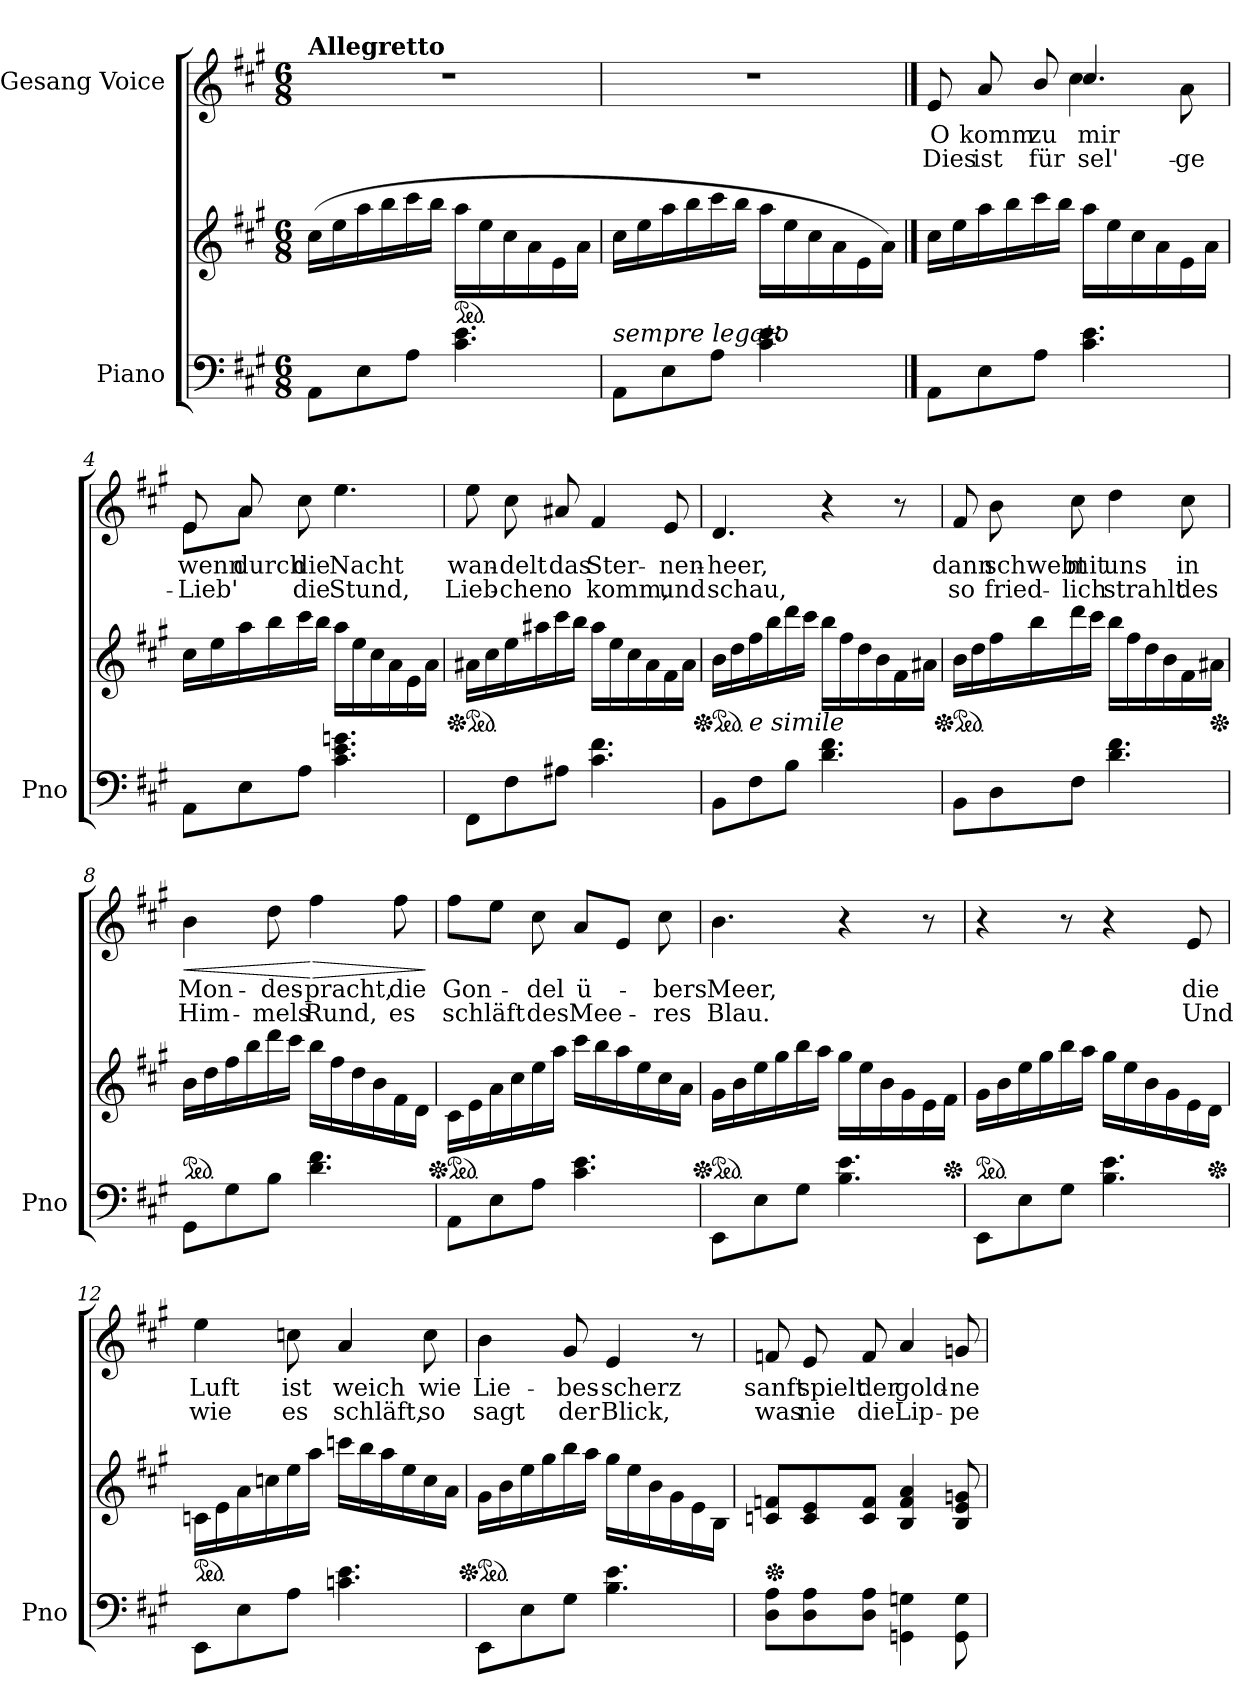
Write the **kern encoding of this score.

**kern	**kern	**dynam	**kern	**text	**text	**dynam
*part2	*part2	*part2	*part1	*part1	*part1	*part1
*staff3	*staff2	*staff2/3	*staff1	*staff1	*staff1	*staff1
*I"Piano	*	*	*I"Gesang Voice	*	*	*
*I'Pno	*	*	*	*	*	*
*clefF4	*clefG2	*	*clefG2	*	*	*
*k[f#c#g#]	*k[f#c#g#]	*	*k[f#c#g#]	*	*	*
*M6/8	*M6/8	*	*M6/8	*	*	*
=1	=1	=1	=1	=1	=1	=1
!	!	!	!LO:TX:a:B:t=Allegretto	!	!	!
!	!	!LO:DY:b	!	!	!	!
8AA\L	(16cc#\LL	other-dynamics	2.r	.	.	.
.	16ee\	.	.	.	.	.
8E\	16aa\	.	.	.	.	.
.	16bb\	.	.	.	.	.
8A\J	16ccc#\	.	.	.	.	.
.	16bb\JJ	.	.	.	.	.
*	*ped	*	*	*	*	*
4.c#\ 4.e\	16aa\LL	.	.	.	.	.
.	16ee\	.	.	.	.	.
.	16cc#\	.	.	.	.	.
.	16a\	.	.	.	.	.
.	16e\	.	.	.	.	.
.	16a\JJ	.	.	.	.	.
=2	=2	=2	=2	=2	=2	=2
!LO:TX:a:i:t=sempre legato	!	!	!	!	!	!
8AA\L	16cc#\LL	.	2.r	.	.	.
.	16ee\	.	.	.	.	.
8E\	16aa\	.	.	.	.	.
.	16bb\	.	.	.	.	.
8A\J	16ccc#\	.	.	.	.	.
.	16bb\JJ	.	.	.	.	.
4.c#\ 4.e\	16aa\LL	.	.	.	.	.
.	16ee\	.	.	.	.	.
.	16cc#\	.	.	.	.	.
.	16a\	.	.	.	.	.
.	16e\	.	.	.	.	.
.	16a\JJ)	.	.	.	.	.
==3	==3	==3	==3	==3	==3	==3
!	!	!	!	!LO:LY:b	!LO:LY:b	!
*	*	*	*^	*	*	*
8AA\L	16cc#\LL	.	8e/	4rffyy	O	Dies	.
.	16ee\	.	.	.	.	.	.
!	!	!	!	!	!LO:LY:b	!LO:LY:b	!
8E\	16aa\	.	8a/	.	komm	ist	.
.	16bb\	.	.	.	.	.	.
!	!	!	!	!	!LO:LY:b	!LO:LY:b	!
8A\J	16ccc#\	.	8b/	8ryy	zu	für	.
.	16bb\JJ	.	.	.	.	.	.
!	!	!	!	!	!LO:LY:b	!LO:LY:b	!
4.c#\ 4.e\	16aa\LL	.	4.cc#/	4cc#\	mir	sel'-	.
.	16ee\	.	.	.	.	.	.
.	16cc#\	.	.	.	.	.	.
.	16a\	.	.	.	.	.	.
!	!	!	!	!	!	!LO:LY:b	!
.	16e\	.	.	8a\	.	-ge	.
.	16a\JJ	.	.	.	.	.	.
!!LO:LB:g=z	!!
=4	=4	=4	=4	=4	=4	=4	=4
!	!	!	!	!	!LO:LY:b	!LO:LY:b	!
8AA\L	16cc#\LL	.	8e/	8e\L	wenn	Lieb'	.
.	16ee\	.	.	.	.	.	.
!	!	!	!	!	!LO:LY:b	!	!
8E\	16aa\	.	8a/	8a\J	durch	.	.
.	16bb\	.	.	.	.	.	.
!	!	!	!	!	!LO:LY:b	!LO:LY:b	!
8A\J	16ccc#\	.	8cc#\	2ryy	die	die	.
.	16bb\JJ	.	.	.	.	.	.
!	!	!	!	!	!LO:LY:b	!LO:LY:b	!
4.c#\ 4.e\ 4.gn\	16aa\LL	.	4.ee\	.	Nacht	Stund,	.
.	16ee\	.	.	.	.	.	.
.	16cc#\	.	.	.	.	.	.
.	16a\	.	.	.	.	.	.
.	16e\	.	.	.	.	.	.
.	16a\JJ	.	.	.	.	.	.
*	*	*	*v	*v	*	*	*
=5	=5	=5	=5	=5	=5	=5
*	*Xped	*	*	*	*	*
*	*ped	*	*	*	*	*
!	!	!	!	!LO:LY:b	!LO:LY:b	!
8FF#\L	16a#X\LL	.	8ee\	wan-	Lieb-	.
.	16cc#\	.	.	.	.	.
!	!	!	!	!LO:LY:b	!LO:LY:b	!
8F#\	16ee\	.	8cc#\	-delt	-chen	.
.	16aa#X\	.	.	.	.	.
!	!	!	!	!LO:LY:b	!LO:LY:b	!
8A#X\J	16ccc#\	.	8a#X/	das	o	.
.	16bb\JJ	.	.	.	.	.
!	!	!	!	!LO:LY:b	!LO:LY:b	!
4.c#\ 4.f#\	16aa#\LL	.	4f#/	Ster-	komm,	.
.	16ee\	.	.	.	.	.
.	16cc#\	.	.	.	.	.
.	16a#\	.	.	.	.	.
!	!	!	!	!LO:LY:b	!LO:LY:b	!
.	16f#\	.	8e/	-nen-	und	.
.	16a#\JJ	.	.	.	.	.
=6	=6	=6	=6	=6	=6	=6
*	*Xped	*	*	*	*	*
*	*ped	*	*	*	*	*
!	!	!	!	!LO:LY:b	!LO:LY:b	!
8BB\L	16b\LL	.	4.d/	-heer,	schau,	.
.	16dd\	.	.	.	.	.
!LO:TX:a:i:t=e simile	!	!	!	!	!	!
8F#\	16ff#\	.	.	.	.	.
.	16bb\	.	.	.	.	.
8B\J	16ddd\	.	.	.	.	.
.	16ccc#\JJ	.	.	.	.	.
4.d\ 4.f#\	16bb\LL	.	4r	.	.	.
.	16ff#\	.	.	.	.	.
.	16dd\	.	.	.	.	.
.	16b\	.	.	.	.	.
.	16f#\	.	8r	.	.	.
.	16a#X\JJ	.	.	.	.	.
!!LO:LB:g=z
=7	=7	=7	=7	=7	=7	=7
*	*Xped	*	*	*	*	*
*	*ped	*	*	*	*	*
!	!	!	!	!LO:LY:b	!LO:LY:b	!
8BB\L	16b\LL	.	8f#/	dann	so	.
.	16dd\	.	.	.	.	.
!	!	!	!	!LO:LY:b	!LO:LY:b	!
8D\	16ff#\	.	8b\	schwebt	fried-	.
.	16bb\	.	.	.	.	.
!	!	!	!	!LO:LY:b	!LO:LY:b	!
8F#\J	16ddd\	.	8cc#\	mit	-lich	.
.	16ccc#\JJ	.	.	.	.	.
!	!	!	!	!LO:LY:b	!LO:LY:b	!
4.d\ 4.f#\	16bb\LL	.	4dd\	uns	strahlt	.
.	16ff#\	.	.	.	.	.
.	16dd\	.	.	.	.	.
.	16b\	.	.	.	.	.
!	!	!	!	!LO:LY:b	!LO:LY:b	!
.	16f#\	.	8cc#\	in	des	.
*	*Xped	*	*	*	*	*
.	16a#X\JJ	.	.	.	.	.
=8	=8	=8	=8	=8	=8	=8
*	*ped	*	*	*	*	*
!	!	!	!	!LO:LY:b	!LO:LY:b	!LO:HP:b
8GG#\L	16b\LL	.	4b\	Mon-	Him-	<
.	16dd\	.	.	.	.	.
8G#\	16ff#\	.	.	.	.	.
.	16bb\	.	.	.	.	.
!	!	!	!	!LO:LY:b	!LO:LY:b	!
8B\J	16ddd\	.	8dd\	-des-	-mels	.
.	16ccc#\JJ	.	.	.	.	.
!	!	!	!	!LO:LY:b	!LO:LY:b	!LO:HP:n=1:b
4.d\ 4.f#\	16bb\LL	.	4ff#\	-pracht,	Rund,	[ >
.	16ff#\	.	.	.	.	.
.	16dd\	.	.	.	.	.
.	16b\	.	.	.	.	.
!	!	!	!	!LO:LY:b	!LO:LY:b	!
.	16f#\	.	8ff#\	die	es	.
.	16d\JJ	.	.	.	.	.
.	.	.	.	.	.	]
=9	=9	=9	=9	=9	=9	=9
*	*Xped	*	*	*	*	*
*	*ped	*	*	*	*	*
!	!	!	!	!LO:LY:b	!LO:LY:b	!
8AA\L	16c#\LL	.	8ff#\L	Gon-	schläft	.
.	16e\	.	.	.	.	.
8E\	16a\	.	8ee\J	.	.	.
.	16cc#\	.	.	.	.	.
!	!	!	!	!LO:LY:b	!LO:LY:b	!
8A\J	16ee\	.	8cc#\	-del	des	.
.	16aa\JJ	.	.	.	.	.
!	!	!	!	!LO:LY:b	!LO:LY:b	!
4.c#\ 4.e\	16ccc#\LL	.	8a/L	ü-	Mee-	.
.	16bb\	.	.	.	.	.
.	16aa\	.	8e/J	.	.	.
.	16ee\	.	.	.	.	.
!	!	!	!	!LO:LY:b	!LO:LY:b	!
.	16cc#\	.	8cc#\	-bers	-res	.
.	16a\JJ	.	.	.	.	.
!!LO:LB:g=z
=10	=10	=10	=10	=10	=10	=10
*	*Xped	*	*	*	*	*
*	*ped	*	*	*	*	*
!	!	!	!	!LO:LY:b	!LO:LY:b	!
8EE\L	16g#\LL	.	4.b\	Meer,	Blau.	.
.	16b\	.	.	.	.	.
8E\	16ee\	.	.	.	.	.
.	16gg#\	.	.	.	.	.
8G#\J	16bb\	.	.	.	.	.
.	16aa\JJ	.	.	.	.	.
4.B\ 4.e\	16gg#\LL	.	4r	.	.	.
.	16ee\	.	.	.	.	.
.	16b\	.	.	.	.	.
.	16g#\	.	.	.	.	.
.	16e\	.	8r	.	.	.
*	*Xped	*	*	*	*	*
.	16f#\JJ	.	.	.	.	.
=11	=11	=11	=11	=11	=11	=11
*	*ped	*	*	*	*	*
8EE\L	16g#\LL	.	4r	.	.	.
.	16b\	.	.	.	.	.
8E\	16ee\	.	.	.	.	.
.	16gg#\	.	.	.	.	.
8G#\J	16bb\	.	8r	.	.	.
.	16aa\JJ	.	.	.	.	.
4.B\ 4.e\	16gg#\LL	.	4r	.	.	.
.	16ee\	.	.	.	.	.
.	16b\	.	.	.	.	.
.	16g#\	.	.	.	.	.
!	!	!	!	!LO:LY:b	!LO:LY:b	!
.	16e\	.	8e/	die	Und	.
*	*Xped	*	*	*	*	*
.	16d\JJ	.	.	.	.	.
=12	=12	=12	=12	=12	=12	=12
*	*ped	*	*	*	*	*
!	!	!	!	!LO:LY:b	!LO:LY:b	!
8EE\L	16cn\LL	.	4ee\	Luft	wie	.
.	16e\	.	.	.	.	.
8E\	16a\	.	.	.	.	.
.	16ccn\	.	.	.	.	.
!	!	!	!	!LO:LY:b	!LO:LY:b	!
8A\J	16ee\	.	8ccn\	ist	es	.
.	16aa\JJ	.	.	.	.	.
!	!	!	!	!LO:LY:b	!LO:LY:b	!
4.cn\ 4.e\	16cccn\LL	.	4a/	weich	schläft,	.
.	16bb\	.	.	.	.	.
.	16aa\	.	.	.	.	.
.	16ee\	.	.	.	.	.
!	!	!	!	!LO:LY:b	!LO:LY:b	!
.	16cc\	.	8cc\	wie	so	.
.	16a\JJ	.	.	.	.	.
=13	=13	=13	=13	=13	=13	=13
*	*Xped	*	*	*	*	*
*	*ped	*	*	*	*	*
!	!	!	!	!LO:LY:b	!LO:LY:b	!
8EE\L	16g#\LL	.	4b\	Lie-	sagt	.
.	16b\	.	.	.	.	.
8E\	16ee\	.	.	.	.	.
.	16gg#\	.	.	.	.	.
!	!	!	!	!LO:LY:b	!LO:LY:b	!
8G#\J	16bb\	.	8g#/	-bes-	der	.
.	16aa\JJ	.	.	.	.	.
!	!	!	!	!LO:LY:b	!LO:LY:b	!
4.B\ 4.e\	16gg#\LL	.	4e/	-scherz	Blick,	.
.	16ee\	.	.	.	.	.
.	16b\	.	.	.	.	.
.	16g#\	.	.	.	.	.
.	16e\	.	8r	.	.	.
.	16B\JJ	.	.	.	.	.
!!LO:PB:g=z
=14	=14	=14	=14	=14	=14	=14
*	*Xped	*	*	*	*	*
!	!	!	!	!LO:LY:b	!LO:LY:b	!
8D\ 8A\L	8cn/ 8fn/L	.	8fn/	sanft	was	.
!	!	!	!	!LO:LY:b	!LO:LY:b	!
8D\ 8A\	8c/ 8e/	.	8e/	spielt	nie	.
!	!	!	!	!LO:LY:b	!LO:LY:b	!
8D\ 8A\J	8c/ 8f/J	.	8f/	der	die	.
!	!	!	!	!LO:LY:b	!LO:LY:b	!
4GGn\ 4Gn\	4B/ 4f/ 4a/	.	4a/	gold-	Lip-	.
!	!	!	!	!LO:LY:b	!LO:LY:b	!
8GG\ 8G\	8B/ 8e/ 8gn/	.	8gn/	-ne	-pe	.
=	=	=	=	=	=	=
*-	*-	*-	*-	*-	*-	*-
